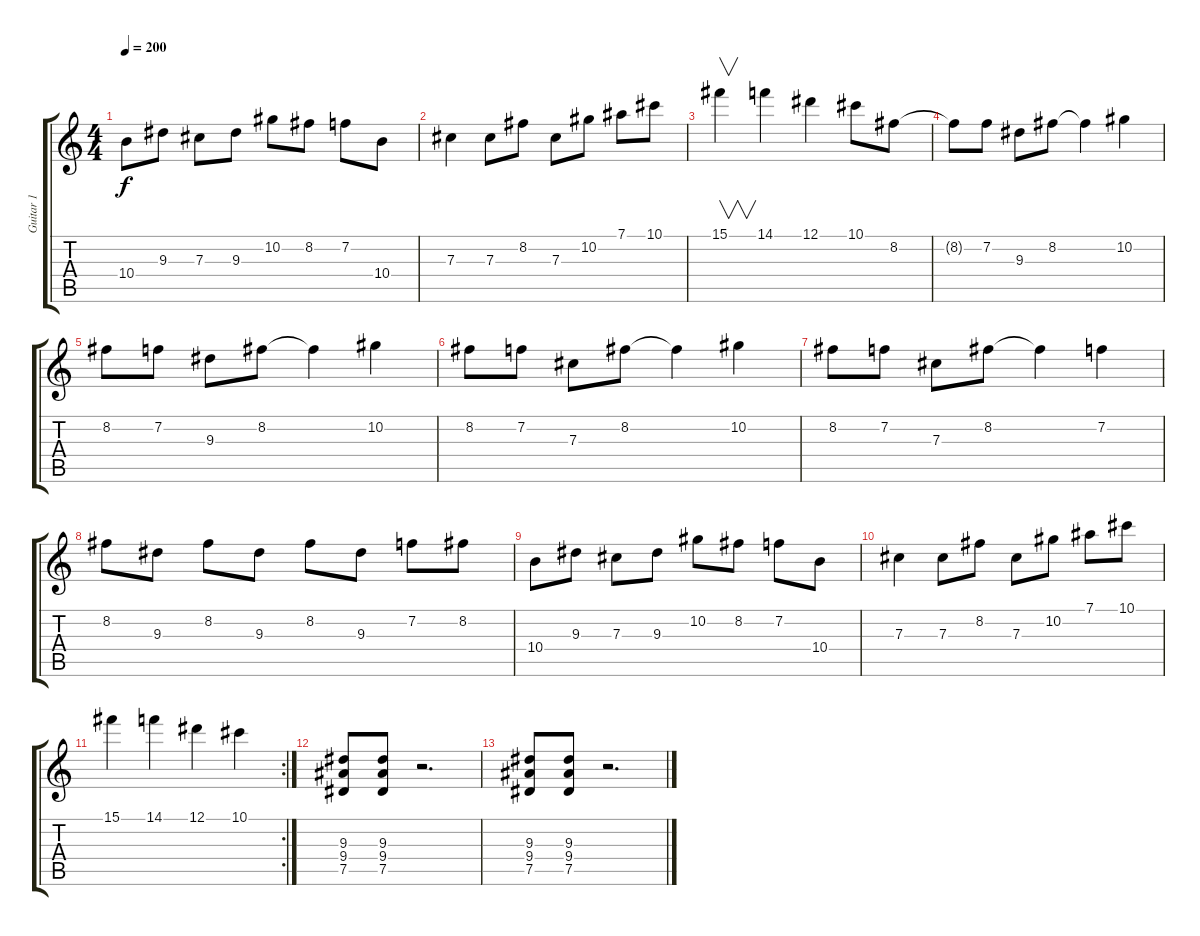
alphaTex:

\track ("Guitar 1" "Guitar 1") {instrument distortionguitar}
\staff {score tabs}
\tuning (Eb4 Bb3 Gb3 Db3 Ab2 Eb2) {hide}
\ts (4 4)
\tempo 200
\clef g2
\ks c
10.4.8{dy f} 9.3.8 7.3.8 9.3.8 10.2.8 8.2.8 7.2.8 10.4.8 |
7.3.4 7.3.8 8.2.8 7.3.8 10.2.8 7.1.8 10.1.8 |
15.1.4{v} 14.1.4 12.1.4 10.1.8 8.2.8 |
8.2{t}.8 7.2.8 9.3.8 8.2.8 8.2{t}.4 10.2.4 |
8.2.8 7.2.8 9.3.8 8.2.8 8.2{t}.4 10.2.4 |
8.2.8 7.2.8 7.3.8 8.2.8 8.2{t}.4 10.2.4 |
8.2.8 7.2.8 7.3.8 8.2.8 8.2{t}.4 7.2.4 |
8.2.8 9.3.8 8.2.8 9.3.8 8.2.8 9.3.8 7.2.8 8.2.8 |
10.4.8 9.3.8 7.3.8 9.3.8 10.2.8 8.2.8 7.2.8 10.4.8 |
7.3.4 7.3.8 8.2.8 7.3.8 10.2.8 7.1.8 10.1.8 |
\rc 2
15.1.4 14.1.4 12.1.4 10.1.4 |
(9.3 9.4 7.5).8 (9.3 9.4 7.5).8 r.2{d} |
(9.3 9.4 7.5).8 (9.3 9.4 7.5).8 r.2{d}
